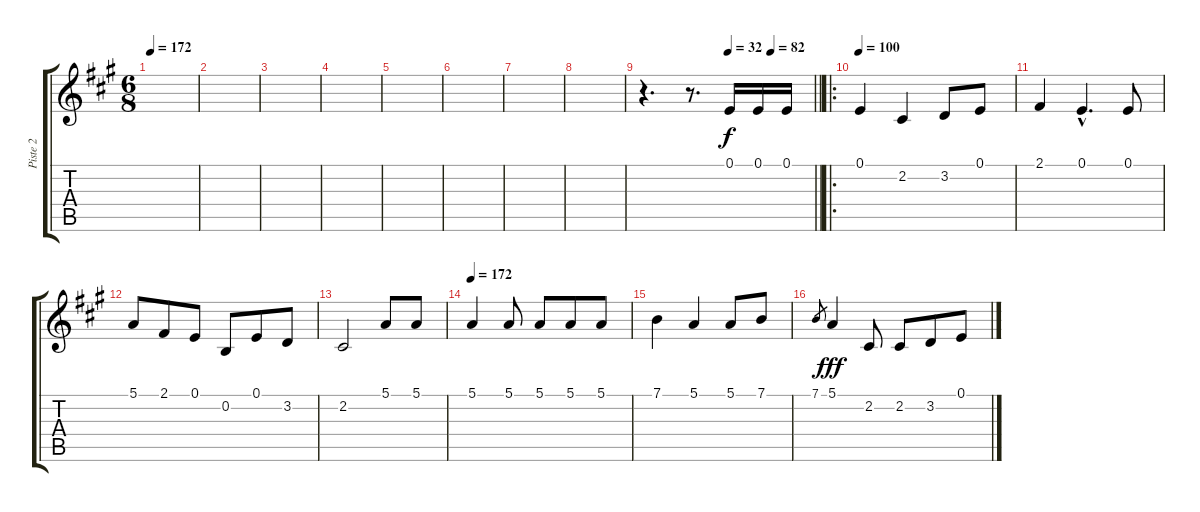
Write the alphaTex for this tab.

\track ("Piste 2" "Piste 2") {instrument acousticgrandpiano}
\staff {score tabs}
\tuning (E4 B3 G3 D3 A2 E2) {hide}
\ts (6 8)
\tempo 172
\clef g2
\ks a
|
|
|
|
|
|
|
|
\tempo (32 0.5)
\tempo (82 0.75)
\barLineRight lightlight
r.4{d} r.8{d} 0.1.16 0.1.16 0.1.16 |
\ro
\tempo 100
0.1.4 2.2.4 3.2.8 0.1.8 |
2.1.4 0.1{hac}.4{d} 0.1.8 |
5.1.8 2.1.8 0.1.8 0.2.8 0.1.8 3.2.8 |
2.2.2 5.1.8 5.1.8 |
\tempo 172
5.1.4 5.1.8 5.1.8 5.1.8 5.1.8 |
7.1.4 5.1.4 5.1.8 7.1.8 |
7.1.8{gr dy f} 5.1.4{dy fff} 2.2.8 2.2.8 3.2.8 0.1.8
